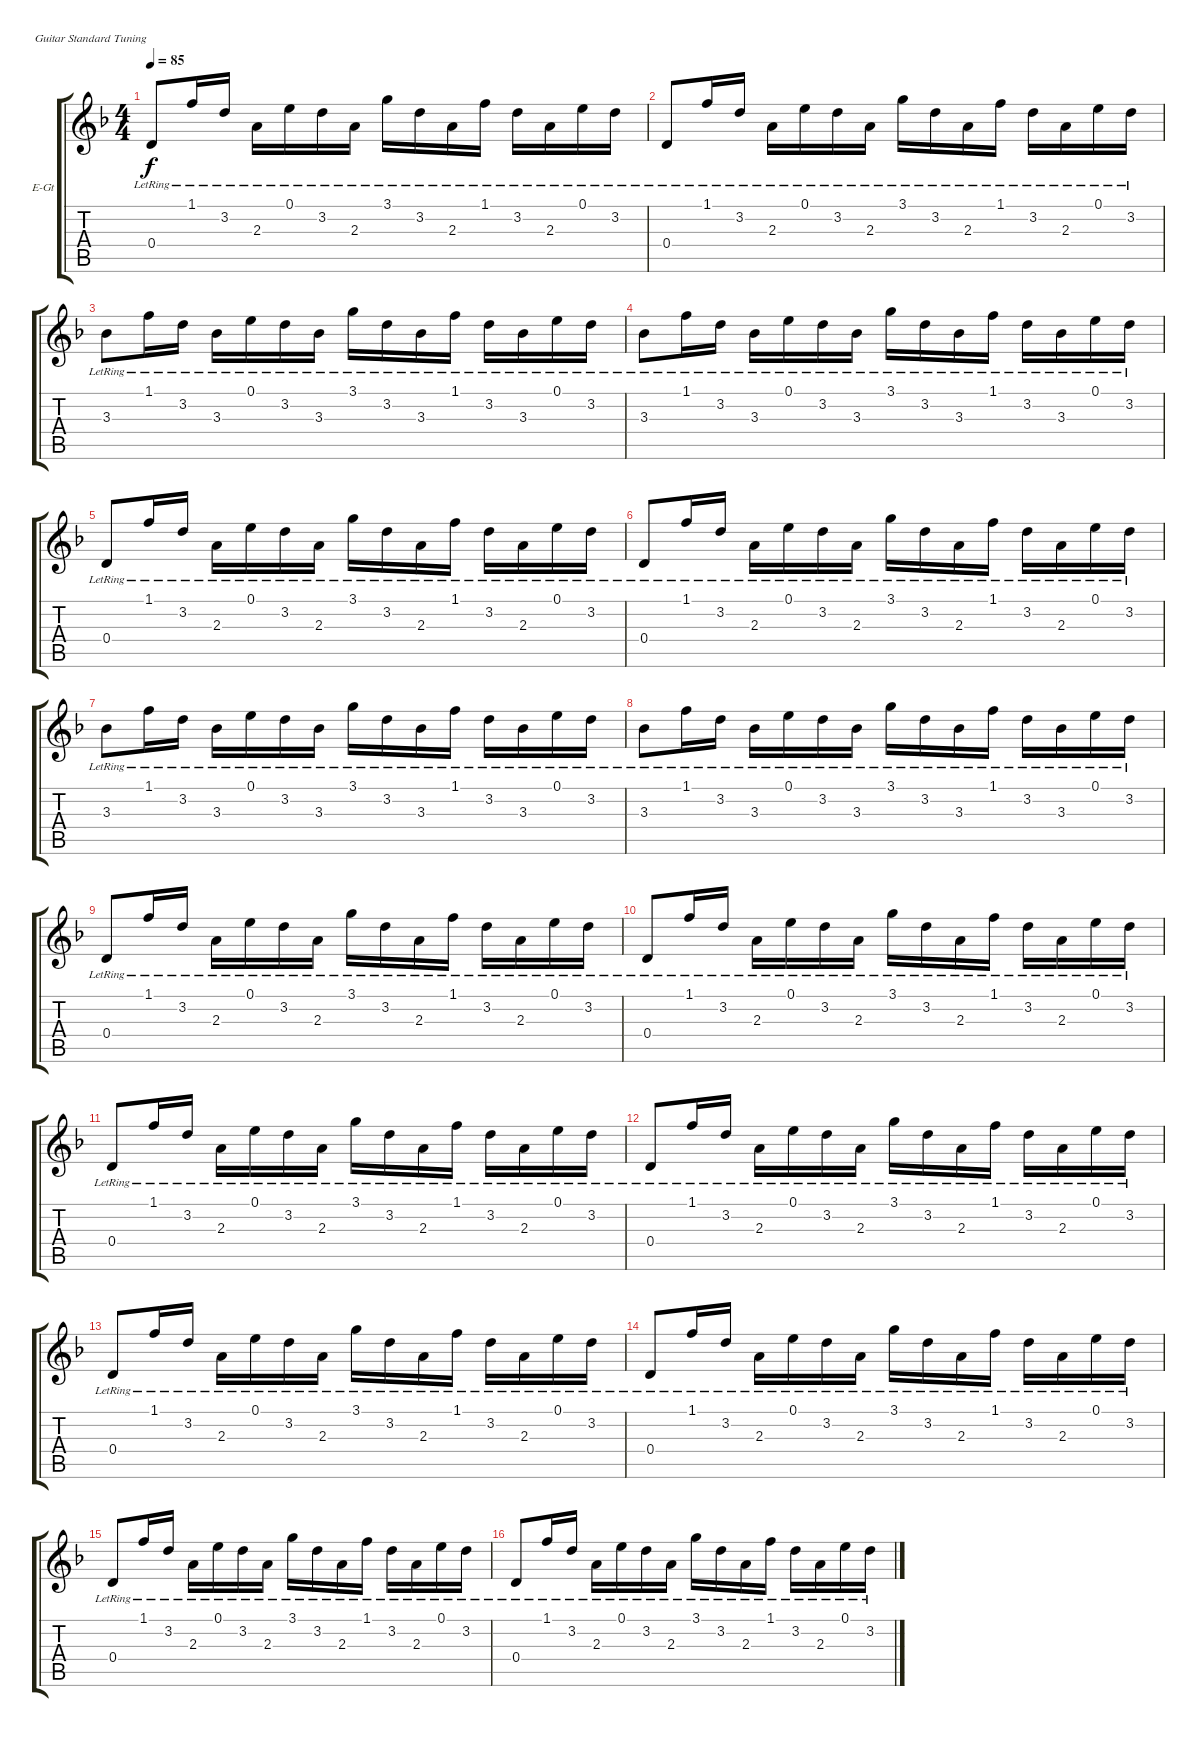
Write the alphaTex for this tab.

\bracketExtendMode groupsimilarinstruments
\firstSystemTrackNameOrientation horizontal
\otherSystemsTrackNameOrientation horizontal
\track ("Clean Guitar" "E-Gt") {instrument electricguitarclean}
\staff {score tabs}
\tuning (E4 B3 G3 D3 A2 E2)
\ts (4 4)
\tempo 85
\clef g2
\ks dminor
0.4{lr}.8{dy f instrument electricguitarclean} 1.1{lr}.16 3.2{lr}.16 2.3{lr}.16 0.1{lr}.16 3.2{lr}.16 2.3{lr}.16 3.1{lr}.16 3.2{lr}.16 2.3{lr}.16 1.1{lr}.16 3.2{lr}.16 2.3{lr}.16 0.1{lr}.16 3.2{lr}.16 |
0.4{lr}.8 1.1{lr}.16 3.2{lr}.16 2.3{lr}.16 0.1{lr}.16 3.2{lr}.16 2.3{lr}.16 3.1{lr}.16 3.2{lr}.16 2.3{lr}.16 1.1{lr}.16 3.2{lr}.16 2.3{lr}.16 0.1{lr}.16 3.2{lr}.16 |
3.3{lr}.8 1.1{lr}.16 3.2{lr}.16 3.3{lr}.16 0.1{lr}.16 3.2{lr}.16 3.3{lr}.16 3.1{lr}.16 3.2{lr}.16 3.3{lr}.16 1.1{lr}.16 3.2{lr}.16 3.3{lr}.16 0.1{lr}.16 3.2{lr}.16 |
3.3{lr}.8 1.1{lr}.16 3.2{lr}.16 3.3{lr}.16 0.1{lr}.16 3.2{lr}.16 3.3{lr}.16 3.1{lr}.16 3.2{lr}.16 3.3{lr}.16 1.1{lr}.16 3.2{lr}.16 3.3{lr}.16 0.1{lr}.16 3.2{lr}.16 |
0.4{lr}.8 1.1{lr}.16 3.2{lr}.16 2.3{lr}.16 0.1{lr}.16 3.2{lr}.16 2.3{lr}.16 3.1{lr}.16 3.2{lr}.16 2.3{lr}.16 1.1{lr}.16 3.2{lr}.16 2.3{lr}.16 0.1{lr}.16 3.2{lr}.16 |
0.4{lr}.8 1.1{lr}.16 3.2{lr}.16 2.3{lr}.16 0.1{lr}.16 3.2{lr}.16 2.3{lr}.16 3.1{lr}.16 3.2{lr}.16 2.3{lr}.16 1.1{lr}.16 3.2{lr}.16 2.3{lr}.16 0.1{lr}.16 3.2{lr}.16 |
3.3{lr}.8 1.1{lr}.16 3.2{lr}.16 3.3{lr}.16 0.1{lr}.16 3.2{lr}.16 3.3{lr}.16 3.1{lr}.16 3.2{lr}.16 3.3{lr}.16 1.1{lr}.16 3.2{lr}.16 3.3{lr}.16 0.1{lr}.16 3.2{lr}.16 |
3.3{lr}.8 1.1{lr}.16 3.2{lr}.16 3.3{lr}.16 0.1{lr}.16 3.2{lr}.16 3.3{lr}.16 3.1{lr}.16 3.2{lr}.16 3.3{lr}.16 1.1{lr}.16 3.2{lr}.16 3.3{lr}.16 0.1{lr}.16 3.2{lr}.16 |
0.4{lr}.8 1.1{lr}.16 3.2{lr}.16 2.3{lr}.16 0.1{lr}.16 3.2{lr}.16 2.3{lr}.16 3.1{lr}.16 3.2{lr}.16 2.3{lr}.16 1.1{lr}.16 3.2{lr}.16 2.3{lr}.16 0.1{lr}.16 3.2{lr}.16 |
0.4{lr}.8 1.1{lr}.16 3.2{lr}.16 2.3{lr}.16 0.1{lr}.16 3.2{lr}.16 2.3{lr}.16 3.1{lr}.16 3.2{lr}.16 2.3{lr}.16 1.1{lr}.16 3.2{lr}.16 2.3{lr}.16 0.1{lr}.16 3.2{lr}.16 |
0.4{lr}.8 1.1{lr}.16 3.2{lr}.16 2.3{lr}.16 0.1{lr}.16 3.2{lr}.16 2.3{lr}.16 3.1{lr}.16 3.2{lr}.16 2.3{lr}.16 1.1{lr}.16 3.2{lr}.16 2.3{lr}.16 0.1{lr}.16 3.2{lr}.16 |
0.4{lr}.8 1.1{lr}.16 3.2{lr}.16 2.3{lr}.16 0.1{lr}.16 3.2{lr}.16 2.3{lr}.16 3.1{lr}.16 3.2{lr}.16 2.3{lr}.16 1.1{lr}.16 3.2{lr}.16 2.3{lr}.16 0.1{lr}.16 3.2{lr}.16 |
0.4{lr}.8 1.1{lr}.16 3.2{lr}.16 2.3{lr}.16 0.1{lr}.16 3.2{lr}.16 2.3{lr}.16 3.1{lr}.16 3.2{lr}.16 2.3{lr}.16 1.1{lr}.16 3.2{lr}.16 2.3{lr}.16 0.1{lr}.16 3.2{lr}.16 |
0.4{lr}.8 1.1{lr}.16 3.2{lr}.16 2.3{lr}.16 0.1{lr}.16 3.2{lr}.16 2.3{lr}.16 3.1{lr}.16 3.2{lr}.16 2.3{lr}.16 1.1{lr}.16 3.2{lr}.16 2.3{lr}.16 0.1{lr}.16 3.2{lr}.16 |
0.4{lr}.8 1.1{lr}.16 3.2{lr}.16 2.3{lr}.16 0.1{lr}.16 3.2{lr}.16 2.3{lr}.16 3.1{lr}.16 3.2{lr}.16 2.3{lr}.16 1.1{lr}.16 3.2{lr}.16 2.3{lr}.16 0.1{lr}.16 3.2{lr}.16 |
0.4{lr}.8 1.1{lr}.16 3.2{lr}.16 2.3{lr}.16 0.1{lr}.16 3.2{lr}.16 2.3{lr}.16 3.1{lr}.16 3.2{lr}.16 2.3{lr}.16 1.1{lr}.16 3.2{lr}.16 2.3{lr}.16 0.1{lr}.16 3.2{lr}.16
